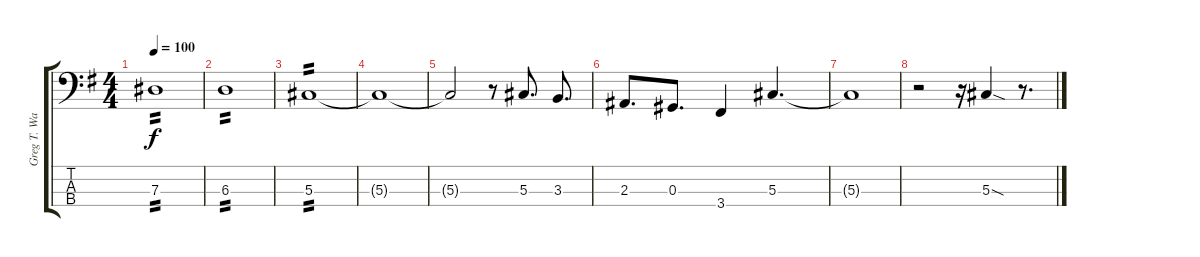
\track ("Greg T. Walker Bass" "Greg T. Wa") {instrument electricbassfinger}
\staff {score tabs}
\tuning (Gb2 Db2 Ab1 Eb1) {hide}
\ts (4 4)
\tempo 100
\clef f4
\ks g
7.3.1{tp 2 dy f} |
6.3.1{tp 2} |
5.3.1{tp 2} |
5.3{t}.1 |
5.3{t}.2 r.8 5.3.8{d} 3.3.8{d} |
2.3.8{d} 0.3.8{d} 3.4.4 5.3.4{d} |
5.3{t}.1 |
r.2 r.16 5.3{sod}.4 r.8{d}
